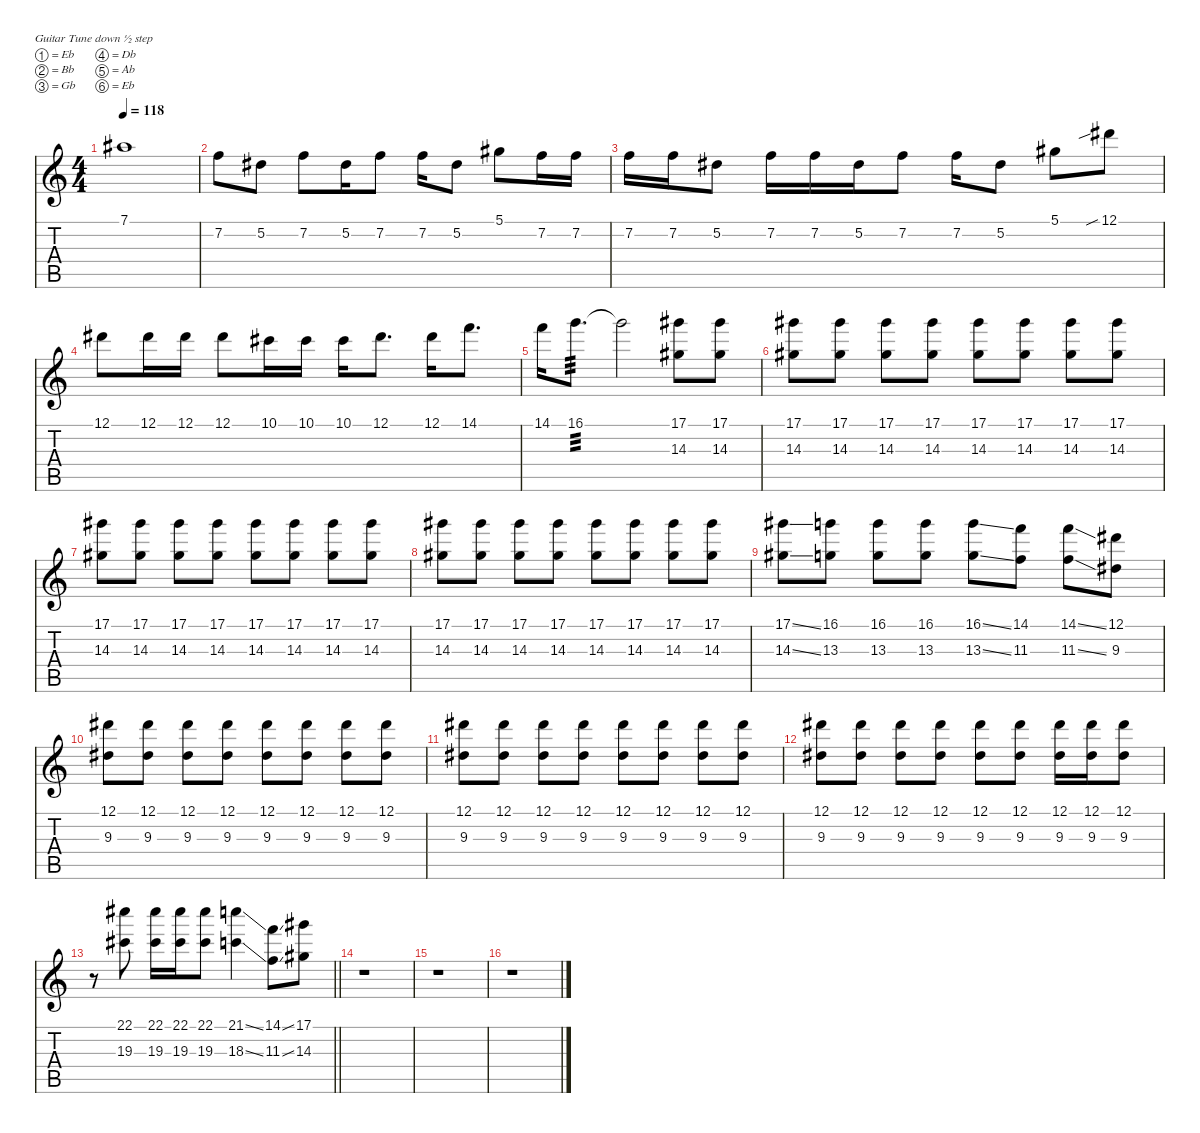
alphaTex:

\defaultSystemsLayout 4
\hideDynamics
\bracketExtendMode nobrackets
\singleTrackTrackNamePolicy hidden
\multiTrackTrackNamePolicy hidden
\otherSystemsTrackNameOrientation horizontal
\track ("Guit 1" "dist.guit.") {instrument distortionguitar}
\staff {score tabs}
\tuning (Eb4 Bb3 Gb3 Db3 Ab2 Eb2)
\ts (4 4)
\tempo 118
\clef g2
\ks c
7.1{acc #}.1{dy f beam Down} |
7.2.8{beam Down} 5.2{acc #}.8{beam Down} 7.2.8{beam Down} 5.2{acc #}.16{beam Down} 7.2.8{beam Down} 7.2.16{beam Down} 5.2{acc #}.8{beam Down} 5.1{acc #}.8{beam Down} 7.2.16{beam Down} 7.2.16{beam Down} |
7.2.16{beam Down} 7.2.16{beam Down} 5.2{acc #}.8{beam Down} 7.2.16{beam Down} 7.2.16{beam Down} 5.2{acc #}.16{beam Down} 7.2.8{beam Down} 7.2.16{beam Down} 5.2{acc #}.8{beam Down} 5.1{acc #}.8{beam Down} 12.1{sib acc #}.8{beam Down} |
12.1{acc #}.8{beam Down} 12.1{acc #}.16{beam Down} 12.1{acc #}.16{beam Down} 12.1{acc #}.8{beam Down} 10.1{acc #}.16{beam Down} 10.1{acc #}.16{beam Down} 10.1{acc #}.16{beam Down} 12.1{acc #}.8{d beam Down} 12.1{acc #}.16{beam Down} 14.1.8{d beam Down} |
14.1.16{beam Down} 16.1.8{d tp 3 beam Down} 16.1{t}.2{beam Down} (17.1{acc #} 14.3{acc #}).8{beam Down} (17.1{acc #} 14.3{acc #}).8{beam Down} |
(17.1{acc #} 14.3{acc #}).8{beam Down} (17.1{acc #} 14.3{acc #}).8{beam Down} (17.1{acc #} 14.3{acc #}).8{beam Down} (17.1{acc #} 14.3{acc #}).8{beam Down} (17.1{acc #} 14.3{acc #}).8{beam Down} (17.1{acc #} 14.3{acc #}).8{beam Down} (17.1{acc #} 14.3{acc #}).8{beam Down} (17.1{acc #} 14.3{acc #}).8{beam Down} |
(17.1{acc #} 14.3{acc #}).8{beam Down} (17.1{acc #} 14.3{acc #}).8{beam Down} (17.1{acc #} 14.3{acc #}).8{beam Down} (17.1{acc #} 14.3{acc #}).8{beam Down} (17.1{acc #} 14.3{acc #}).8{beam Down} (17.1{acc #} 14.3{acc #}).8{beam Down} (17.1{acc #} 14.3{acc #}).8{beam Down} (17.1{acc #} 14.3{acc #}).8{beam Down} |
(17.1{acc #} 14.3{acc #}).8{beam Down} (17.1{acc #} 14.3{acc #}).8{beam Down} (17.1{acc #} 14.3{acc #}).8{beam Down} (17.1{acc #} 14.3{acc #}).8{beam Down} (17.1{acc #} 14.3{acc #}).8{beam Down} (17.1{acc #} 14.3{acc #}).8{beam Down} (17.1{acc #} 14.3{acc #}).8{beam Down} (17.1{acc #} 14.3{acc #}).8{beam Down} |
(17.1{ss acc #} 14.3{ss acc #}).8{beam Down} (16.1 13.3).8{beam Down} (16.1 13.3).8{beam Down} (16.1 13.3).8{beam Down} (16.1{ss} 13.3{ss}).8{beam Down} (14.1 11.3).8{beam Down} (14.1{ss} 11.3{ss}).8{beam Down} (12.1{acc #} 9.3{acc #}).8{beam Down} |
(12.1{acc #} 9.3{acc #}).8{beam Down} (12.1{acc #} 9.3{acc #}).8{beam Down} (12.1{acc #} 9.3{acc #}).8{beam Down} (12.1{acc #} 9.3{acc #}).8{beam Down} (12.1{acc #} 9.3{acc #}).8{beam Down} (12.1{acc #} 9.3{acc #}).8{beam Down} (12.1{acc #} 9.3{acc #}).8{beam Down} (12.1{acc #} 9.3{acc #}).8{beam Down} |
(12.1{acc #} 9.3{acc #}).8{beam Down} (12.1{acc #} 9.3{acc #}).8{beam Down} (12.1{acc #} 9.3{acc #}).8{beam Down} (12.1{acc #} 9.3{acc #}).8{beam Down} (12.1{acc #} 9.3{acc #}).8{beam Down} (12.1{acc #} 9.3{acc #}).8{beam Down} (12.1{acc #} 9.3{acc #}).8{beam Down} (12.1{acc #} 9.3{acc #}).8{beam Down} |
(12.1{acc #} 9.3{acc #}).8{beam Down} (12.1{acc #} 9.3{acc #}).8{beam Down} (12.1{acc #} 9.3{acc #}).8{beam Down} (12.1{acc #} 9.3{acc #}).8{beam Down} (12.1{acc #} 9.3{acc #}).8{beam Down} (12.1{acc #} 9.3{acc #}).8{beam Down} (12.1{acc #} 9.3{acc #}).16{beam Down} (12.1{acc #} 9.3{acc #}).16{beam Down} (12.1{acc #} 9.3{acc #}).8{beam Down} |
\barLineRight lightlight
r.8{beam Down} (22.1{acc #} 19.3{acc #}).8{beam Down} (22.1{acc #} 19.3{acc #}).16{beam Down} (22.1{acc #} 19.3{acc #}).16{beam Down} (22.1{acc #} 19.3{acc #}).8{beam Down} (21.1{ss} 18.3{ss}).4{beam Down} (14.1{ss} 11.3{ss}).8{beam Down} (17.1{acc #} 14.3{acc #}).8{beam Down} |
r.1{beam Down} |
r.1{beam Down} |
r.1{beam Down}
